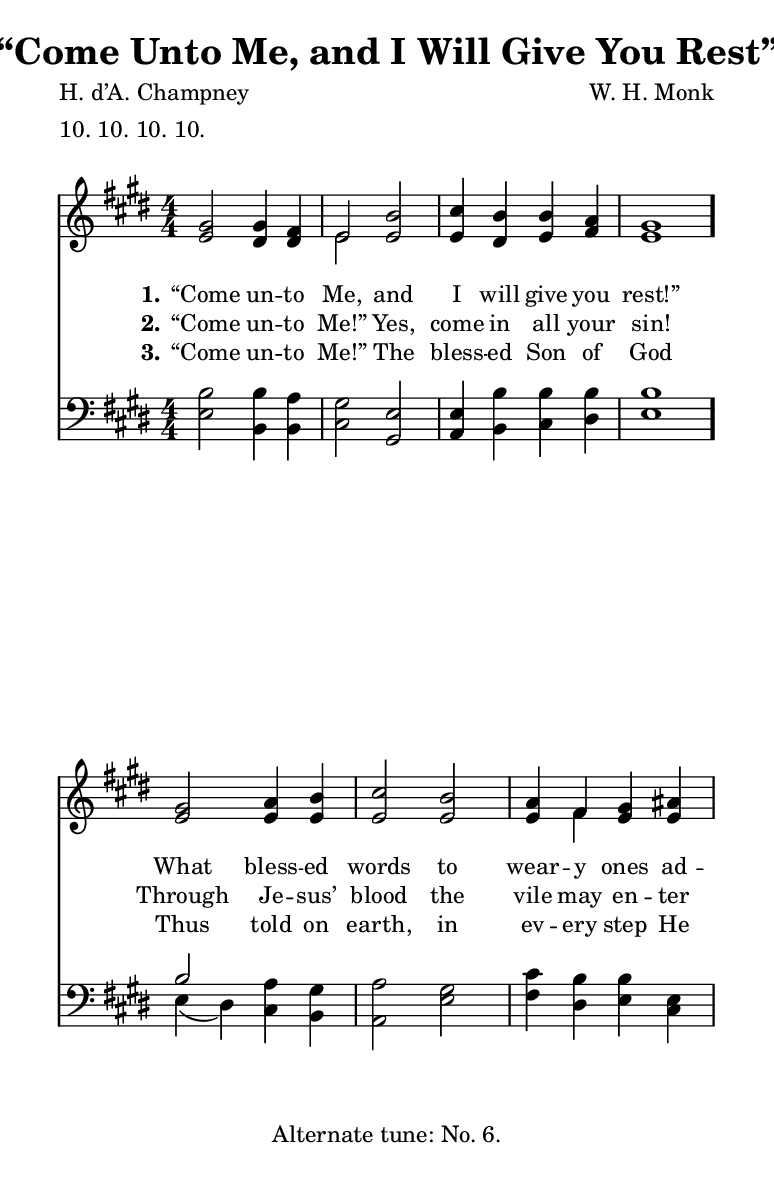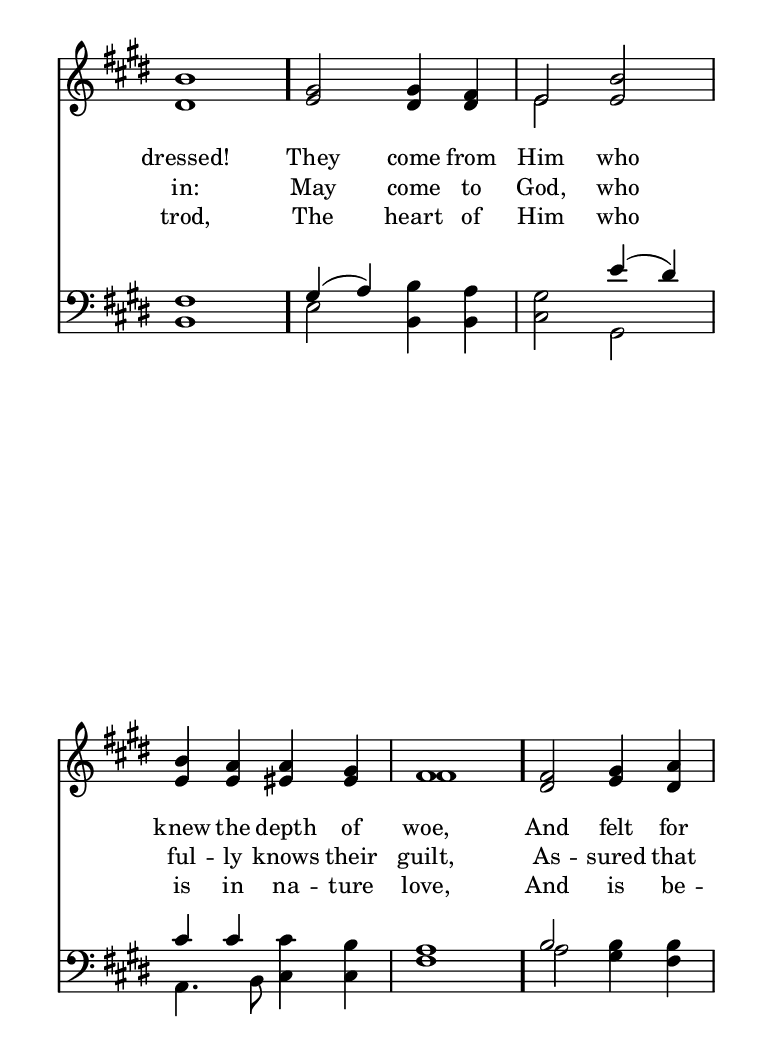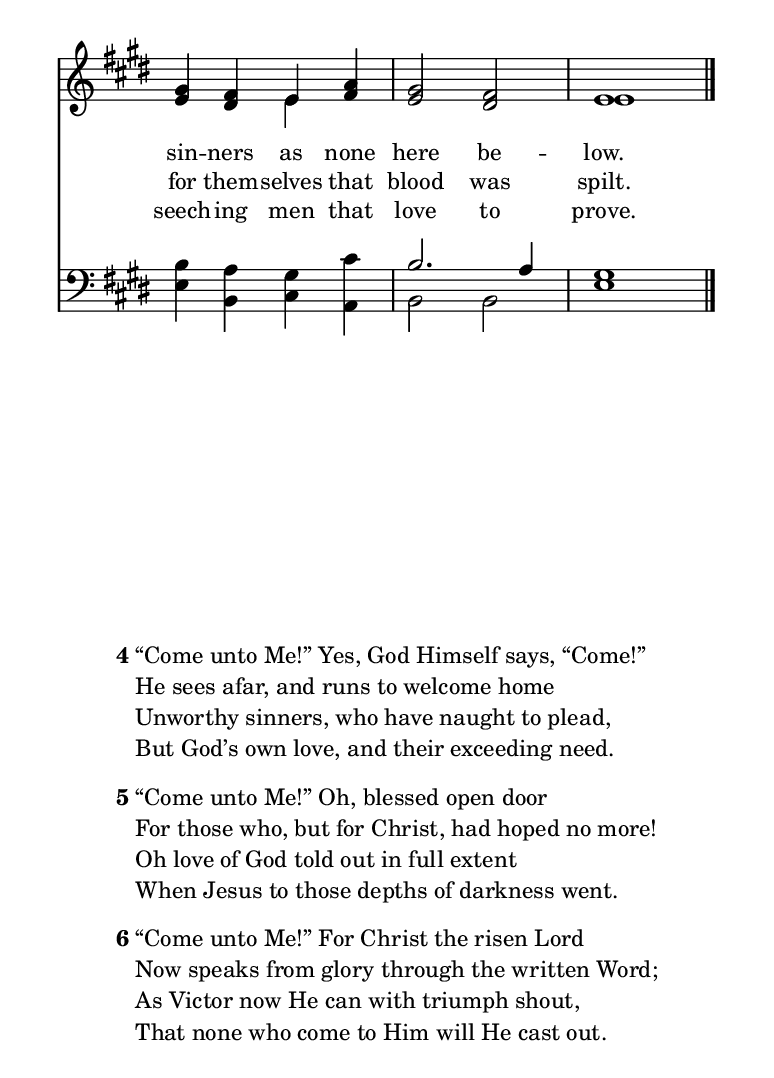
\include "common/global.ily"
\paper {
  \include "common/paper.ily"
  systems-per-page = #(cond (is-eogsized 3) (#t #f))
  oddFooterMarkup = \markup { \vspace #1 \fill-line { \on-the-fly \first-page "Alternate tune: No. 6." } }
}

\header{
  %gospel
  hymnnumber = "76"
  title = "“Come Unto Me, and I Will Give You Rest”"
  tunename = "Eventide"
  meter = "10. 10. 10. 10."
  poet = "H. d’A. Champney"
  composer = "W. H. Monk"
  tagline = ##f
}

% for fermata in MIDI
ta = { \tempo 4=110 }
tb = { \tempo 4=55  }

patternAA = { c2      c4 c4 | c2 c2      | c4  c4 c4 c4 | c1 }
patternAB = { c4( c4) c4 c4 | c2 c2      | c4  c4 c4 c4 | c1 }
patternAC = { c4( c4) c4 c4 | c2 c4( c4) | c4  c4 c4 c4 | c1 }
patternAD = { c2      c4 c4 | c2 c2      | c4. c8 c4 c4 | c1 }

patternBA = { c2 c4 c4 | c4 c4 c4 c4 | c2  c2 | c1 }
patternBB = { c2 c4 c4 | c4 c4 c4 c4 | c2. c4 | c1 }

global = {
  \include "common/overrides.ily"
  \override Staff.TimeSignature.style = #'numbered
  \time 4/4
  \override Score.MetronomeMark.transparent = ##t % hide all fermata changes too
  \ta
  \key e \major
  \autoBeamOff
}

notesSoprano = {
\global
\relative c'' {

  \changePitch \patternAA { gis gis fis | e b' | cis b b a | gis }
  \changePitch \patternAA { gis a b | cis b | a fis gis ais | b }
  \changePitch \patternAA { gis gis fis | e b' | b a a gis | fis }
  \changePitch \patternBA { fis gis a | gis fis e a | gis fis | e }

  \bar "|."

}
}

notesAlto = {
\global
\relative e' {

  \changePitch \patternAA { e dis dis | e e | e dis e fis | e }
  \changePitch \patternAA { e e e | e e | e fis e e | dis }
  \changePitch \patternAA { e dis dis | e e | e e eis eis | fis }
  \changePitch \patternBA { dis e dis | e dis e fis | e dis | e }

}
}

notesTenor = {
\global
\relative a {

  \changePitch \patternAA { b b a | gis e | e b' b b | b }
  \changePitch \patternAA { b a gis | a gis | cis b b e, | fis }
  \changePitch \patternAC { gis a b a | gis e' dis | cis cis cis b | a }
  \changePitch \patternBB { b b b | b a gis cis | b a | gis }

}
}

notesBass = {
\global
\relative f {

  \changePitch \patternAA { e b b | cis gis | a b cis dis | e }
  \changePitch \patternAB { e dis cis b | a e' | fis dis e cis | b }
  \changePitch \patternAD { e b b | cis gis | a b cis cis | fis }
  \changePitch \patternBA { a gis fis | e b cis a | b b e }

}
}

wordsA = \lyricmode {
\set stanza = "1."

“Come un -- to Me, and I will give you rest!” \bar "."
What bless -- ed words to wear -- y ones ad -- dressed! \bar "."
They come from Him who knew the depth of woe, \bar "."
And felt for sin -- ners as none here be -- low. \bar "."

}

wordsB = \lyricmode {
\set stanza = "2."

“Come un -- to Me!” Yes, come in all your sin!
Through Je -- sus’ blood the vile may en -- ter in:
May come to God, who ful -- ly knows their guilt,
As -- sured that for them -- selves that blood was spilt.

}

wordsC = \lyricmode {
\set stanza = "3."

“Come un -- to Me!” The bless -- ed Son of God
Thus told on earth, in ev -- ery step He trod,
The heart of Him who is in na -- ture love,
And is be -- seech -- ing men that love to prove.

}

wordsD = \markuplist {

\line { “Come unto Me!” Yes, God Himself says, “Come!” }
\line { He sees afar, and runs to welcome home }
\line { Unworthy sinners, who have naught to plead, }
\line { But God’s own love, and their exceeding need. }

}

wordsE = \markuplist {

\line { “Come unto Me!” Oh, blessed open door }
\line { For those who, but for Christ, had hoped no more! }
\line { Oh love of God told out in full extent }
\line { When Jesus to those depths of darkness went. }

}

wordsF = \markuplist {

\line { “Come unto Me!” For Christ the risen Lord }
\line { Now speaks from glory through the written Word; }
\line { As Victor now He can with triumph shout, }
\line { That none who come to Him will He cast out. }

}

\score {
  \context ChoirStaff <<
    \context Staff = upper <<
      \set Staff.autoBeaming = ##f
      \set ChoirStaff.systemStartDelimiter = #'SystemStartBar
      \set ChoirStaff.printPartCombineTexts = ##f
      \partcombine #'(2 . 11) \notesSoprano \notesAlto
      \context NullVoice = sopranos { \voiceOne << \notesSoprano >> }
      \context Lyrics = one   \lyricsto sopranos \wordsA
      \context Lyrics = two   \lyricsto sopranos \wordsB
      \context Lyrics = three \lyricsto sopranos \wordsC
    >>
    \context Staff = men <<
      \set Staff.autoBeaming = ##f
      \clef bass
      \set ChoirStaff.printPartCombineTexts = ##f
      \partcombine #'(2 . 11) \notesTenor \notesBass
    >>
  >>
  \layout {
    \include "common/layout.ily"
  }
  #(cond ((ly:get-option 'eog-midi-permitted) #{ \midi{
    \include "common/midi.ily"
  } #}))
}

\noPageBreak

\markup { \fill-line { \column {
  \line{ \bold 4 \column { \wordsD } } \combine \null \vspace #0.4
  \line{ \bold 5 \column { \wordsE } } \combine \null \vspace #0.4
  \line{ \bold 6 \column { \wordsF } } %\combine \null \vspace #0.4
  \vspace #2
} } }

\version "2.19.49"  % necessary for upgrading to future LilyPond versions.

% vi:set et ts=2 sw=2 ai nocindent syntax=lilypond:
